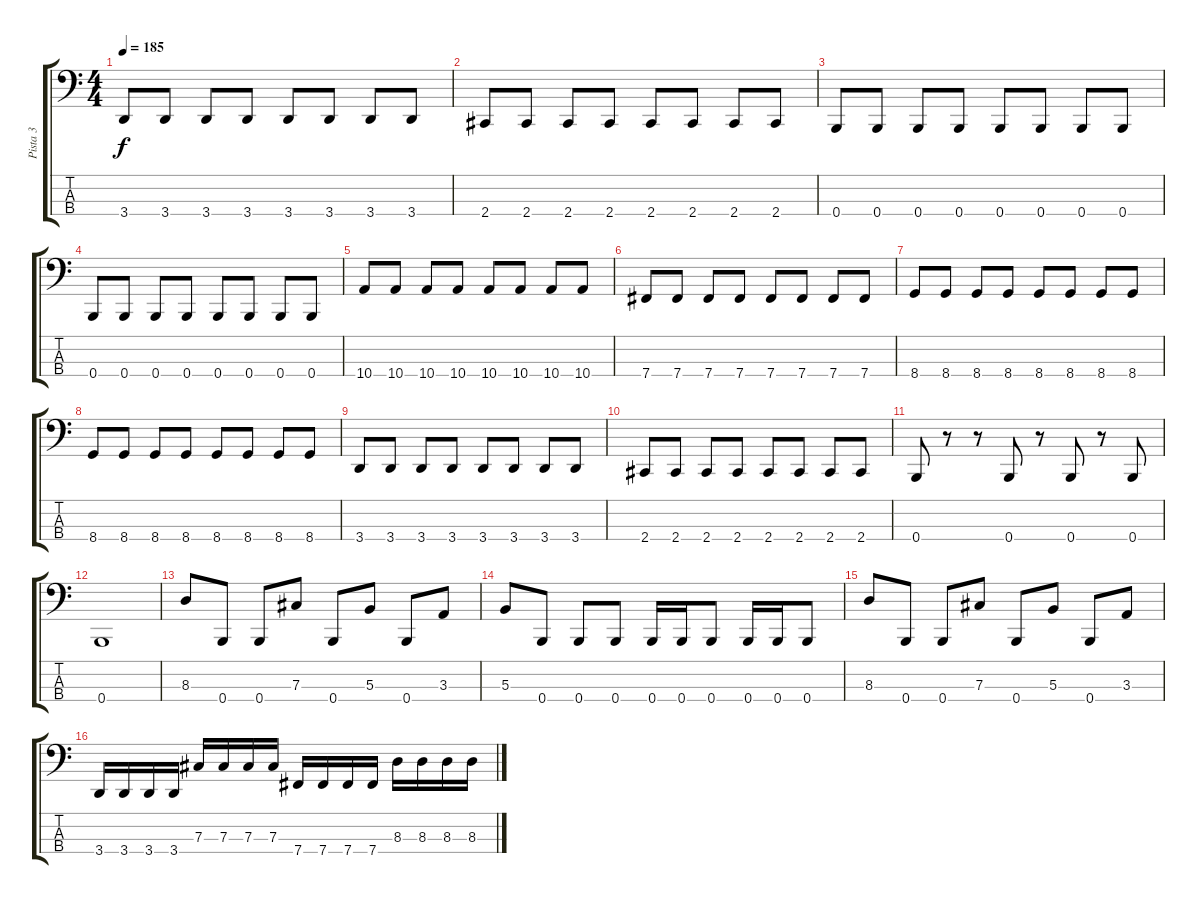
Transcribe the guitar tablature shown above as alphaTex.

\track ("Pista 3" "Pista 3") {instrument electricbassfinger}
\staff {score tabs}
\tuning (E2 B1 Gb1 B0) {hide}
\ts (4 4)
\tempo 185
\clef f4
\ks c
3.4.8{dy f} 3.4.8 3.4.8 3.4.8 3.4.8 3.4.8 3.4.8 3.4.8 |
2.4.8 2.4.8 2.4.8 2.4.8 2.4.8 2.4.8 2.4.8 2.4.8 |
0.4.8 0.4.8 0.4.8 0.4.8 0.4.8 0.4.8 0.4.8 0.4.8 |
0.4.8 0.4.8 0.4.8 0.4.8 0.4.8 0.4.8 0.4.8 0.4.8 |
10.4.8 10.4.8 10.4.8 10.4.8 10.4.8 10.4.8 10.4.8 10.4.8 |
7.4.8 7.4.8 7.4.8 7.4.8 7.4.8 7.4.8 7.4.8 7.4.8 |
8.4.8 8.4.8 8.4.8 8.4.8 8.4.8 8.4.8 8.4.8 8.4.8 |
8.4.8 8.4.8 8.4.8 8.4.8 8.4.8 8.4.8 8.4.8 8.4.8 |
3.4.8 3.4.8 3.4.8 3.4.8 3.4.8 3.4.8 3.4.8 3.4.8 |
2.4.8 2.4.8 2.4.8 2.4.8 2.4.8 2.4.8 2.4.8 2.4.8 |
0.4.8 r.8 r.8 0.4.8 r.8 0.4.8 r.8 0.4.8 |
0.4.1 |
8.3.8 0.4.8 0.4.8 7.3.8 0.4.8 5.3.8 0.4.8 3.3.8 |
5.3.8 0.4.8 0.4.8 0.4.8 0.4.16 0.4.16 0.4.8 0.4.16 0.4.16 0.4.8 |
8.3.8 0.4.8 0.4.8 7.3.8 0.4.8 5.3.8 0.4.8 3.3.8 |
3.4.16 3.4.16 3.4.16 3.4.16 7.3.16 7.3.16 7.3.16 7.3.16 7.4.16 7.4.16 7.4.16 7.4.16 8.3.16 8.3.16 8.3.16 8.3.16
